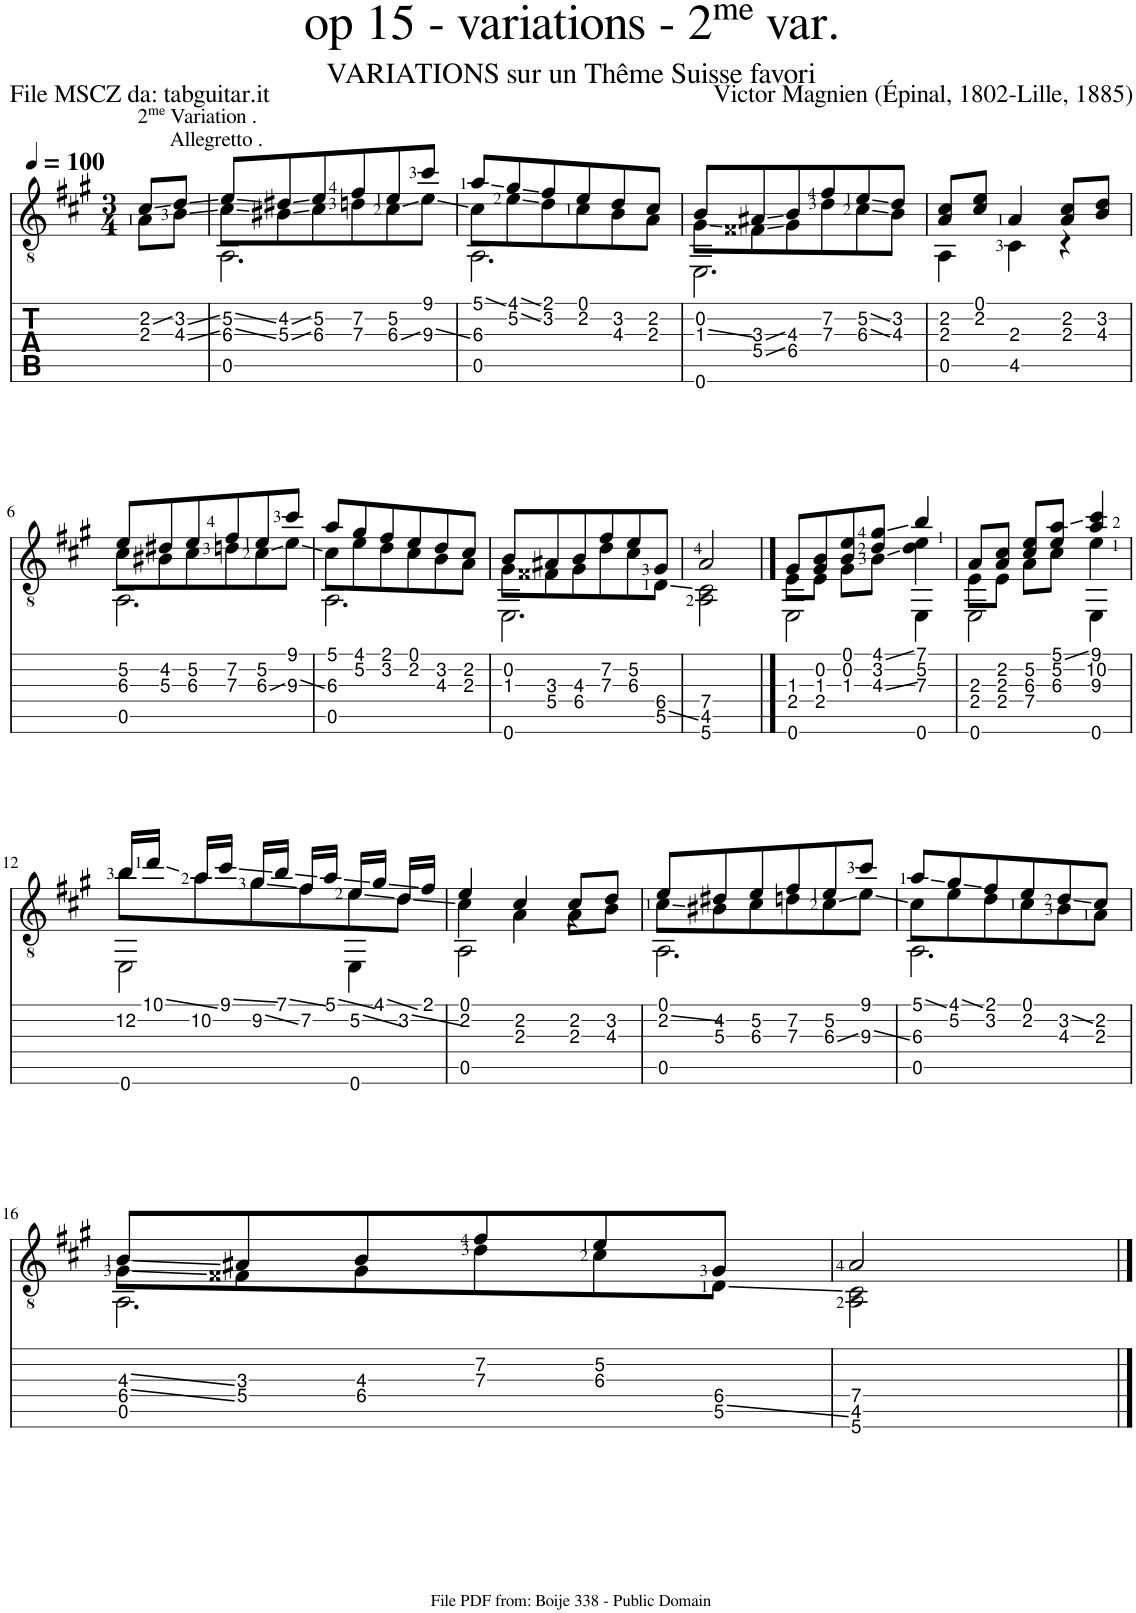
**kern	**kern
*part1	*part1
*staff2	*staff1
*I"Guitar	*
*I'Guit.	*
*stria6	*
*	*clefGv2
*k[f#c#g#]	*k[f#c#g#]
*M3/4	*M3/4
*MM100	*MM100
=1	=1
*^	*^
!	!	!LO:TX:a:t=2ᵐᵉ Variation .	!
!	!	!LO:TX:a:t=Allegretto .	!
8c#L	8AL	8c#/L	8A\L
8dJ	8BJ	8d/J	8B\J
=2	=2	=2	=2
*	*^	*	*^
8eL	8c#L	2.AA	8e/L	8c#\L	2.AA\
8d#J	8B#J	.	8d#X/	8B#X\	.
8eL	8c#L	.	8e/	8c#\	.
8f#J	8dJ	.	8f#/	8dn\	.
8eL	8c#L	.	8e/	8c#\	.
8cc#J	8eJ	.	8cc#/J	8e\J	.
=3	=3	=3	=3	=3	=3
8aL	8c#L	2.AA	8a/L	8c#\L	2.AA\
8g#J	8eJ	.	8g#/	8e\	.
8f#L	8dL	.	8f#/	8d\	.
8eJ	8c#J	.	8e/	8c#\	.
8dL	8BL	.	8d/	8B\	.
8c#J	8AJ	.	8c#/J	8A\J	.
=4	=4	=4	=4	=4	=4
8BL	8G#L	2.EE	8B/L	8G#\L	2.EE\
8A#J	8F##J	.	8A#X/	8F##X\	.
8BL	8G#L	.	8B/	8G#\	.
8f#J	8dJ	.	8f#/	8d\	.
8eL	8c#L	.	8e/	8c#\	.
8dJ	8BJ	.	8d/J	8B\J	.
*	*v	*v	*	*	*
*	*	*	*v	*v
=5	=5	=5	=5
8A\ 8c#\L	4AA	8A/ 8c#/L	4AA\
8c#\ 8e\J	.	8c#/ 8e/J	.
4A	4C#	4A/	4C#\
8A\ 8c#\L	4r	8A/ 8c#/L	4r
8B\ 8d\J	.	8B/ 8d/J	.
!!LO:LB:g=z
=6	=6	=6	=6
*	*^	*	*^
8eL	8c#L	2.AA	8e/L	8c#\L	2.AA\
8d#XJ	8B#XJ	.	8d#X/	8B#X\	.
8eL	8c#L	.	8e/	8c#\	.
8f#J	8dnJ	.	8f#/	8dn\	.
8eL	8c#L	.	8e/	8c#\	.
8cc#J	8eJ	.	8cc#/J	8e\J	.
=7	=7	=7	=7	=7	=7
8aL	8c#L	2.AA	8a/L	8c#\L	2.AA\
8g#J	8eJ	.	8g#/	8e\	.
8f#L	8dL	.	8f#/	8d\	.
8eJ	8c#J	.	8e/	8c#\	.
8dL	8BL	.	8d/	8B\	.
8c#J	8AJ	.	8c#/J	8A\J	.
=8	=8	=8	=8	=8	=8
8BL	8G#L	2.EE	8B/L	8G#\L	2.EE\
8A#XJ	8F##XJ	.	8A#X/	8F##X\	.
8BL	8G#L	.	8B/	8G#\	.
8f#J	8dJ	.	8f#/	8d\	.
8eL	8c#L	.	8e/	8c#\	.
8G#J	8DJ	.	8G#/J	8D\J	.
*	*v	*v	*	*	*
*	*	*	*v	*v
=9	=9	=9	=9
2A	2AA 2C#	2A/	2AA\ 2C#\
==10	==10	==10	==10
*	*^	*	*^
8G#L	2EE	8EL	8G#/L	2EE\	8E\L
8G#\ 8B\J	.	8EJ	8G#/ 8B/	.	8E\J
8B\ 8e\L	.	8G#L	8B/ 8e/	.	8G#\L
8d\ 8g#\J	.	8BJ	8d/ 8g#/J	.	8B\J
4b	4EE	4d 4e	4b/	4EE\	4d\ 4e\
=11	=11	=11	=11	=11	=11
8AL	2EE	8EL	8A/L	2EE\	8E\L
8A\ 8c#\J	.	8EJ	8A/ 8c#/J	.	8E\J
8c#\ 8e\L	.	8AL	8c#/ 8e/L	.	8A\L
8e\ 8a\J	.	8c#J	8e/ 8a/J	.	8c#\J
4a 4cc#	4EE	4e	4a/ 4cc#/	4EE\	4e\
!!LO:LB:g=z	!!	!!
=12	=12	=12	=12	=12	=12
16bLL	8bL	2EE	16b/LL	8b\L	2EE\
16ddJ	.	.	16dd/JJ	.	.
16aL	8aJ	.	16a/LL	8a\	.
16cc#JJ	.	.	16cc#/JJ	.	.
16g#LL	8g#L	.	16g#/LL	8g#\	.
16bJ	.	.	16b/JJ	.	.
16f#L	8f#J	.	16f#/LL	8f#\	.
16aJJ	.	.	16a/JJ	.	.
16eLL	8eL	4EE	16e/LL	8e\	4EE\
16g#J	.	.	16g#/JJ	.	.
16dL	8dJ	.	16d/LL	8d\J	.
16f#JJ	.	.	16f#/JJ	.	.
=13	=13	=13	=13	=13	=13
4e	4c#	2AA	4e/	4c#\	2AA\
4c#	4A	.	4c#/	4A\	.
8c#L	8AL	4r	8c#/L	8A\L	4r
8dJ	8BJ	.	8d/J	8B\J	.
=14	=14	=14	=14	=14	=14
8eL	8c#L	2.AA	8e/L	8c#\L	2.AA\
8d#J	8B#J	.	8d#X/	8B#X\	.
8eL	8c#L	.	8e/	8c#\	.
8f#J	8dJ	.	8f#/	8dn\	.
8eL	8c#L	.	8e/	8c#\	.
8cc#J	8eJ	.	8cc#/J	8e\J	.
=15	=15	=15	=15	=15	=15
8aL	8c#L	2.AA	8a/L	8c#\L	2.AA\
8g#J	8eJ	.	8g#/	8e\	.
8f#L	8dL	.	8f#/	8d\	.
8eJ	8c#J	.	8e/	8c#\	.
8dL	8BL	.	8d/	8B\	.
8c#J	8AJ	.	8c#/J	8A\J	.
!!LO:LB:g=z	!!	!!
=16	=16	=16	=16	=16	=16
8BL	8G#L	2.AA	8B/L	8G#\L	2.AA\
8A#J	8F##J	.	8A#X/	8F##X\	.
8BL	8G#L	.	8B/	8G#\	.
8f#J	8dJ	.	8f#/	8d\	.
8eL	8c#L	.	8e/	8c#\	.
8G#J	8DJ	.	8G#/J	8D\J	.
*	*v	*v	*	*	*
*	*	*	*v	*v
=17	=17	=17	=17
2A	2AA 2C#	2A/	2AA\ 2C#\
*v	*v	*	*
*	*v	*v
==	==
*-	*-
